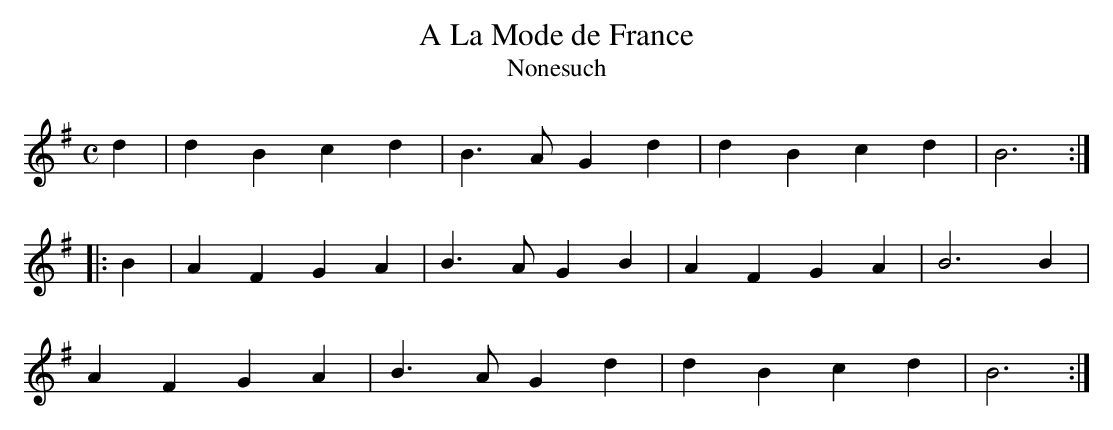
X:1
T: A La Mode de France
T: Nonesuch
M: C
L: 1/4
K: Gmaj
d | d B c d | B>A G d | d B c d | B3 :|
|: B | A F G A | B>A G B | A F G A | B3 B |
A F G A | B>A G d | d B c d | B3 :|
